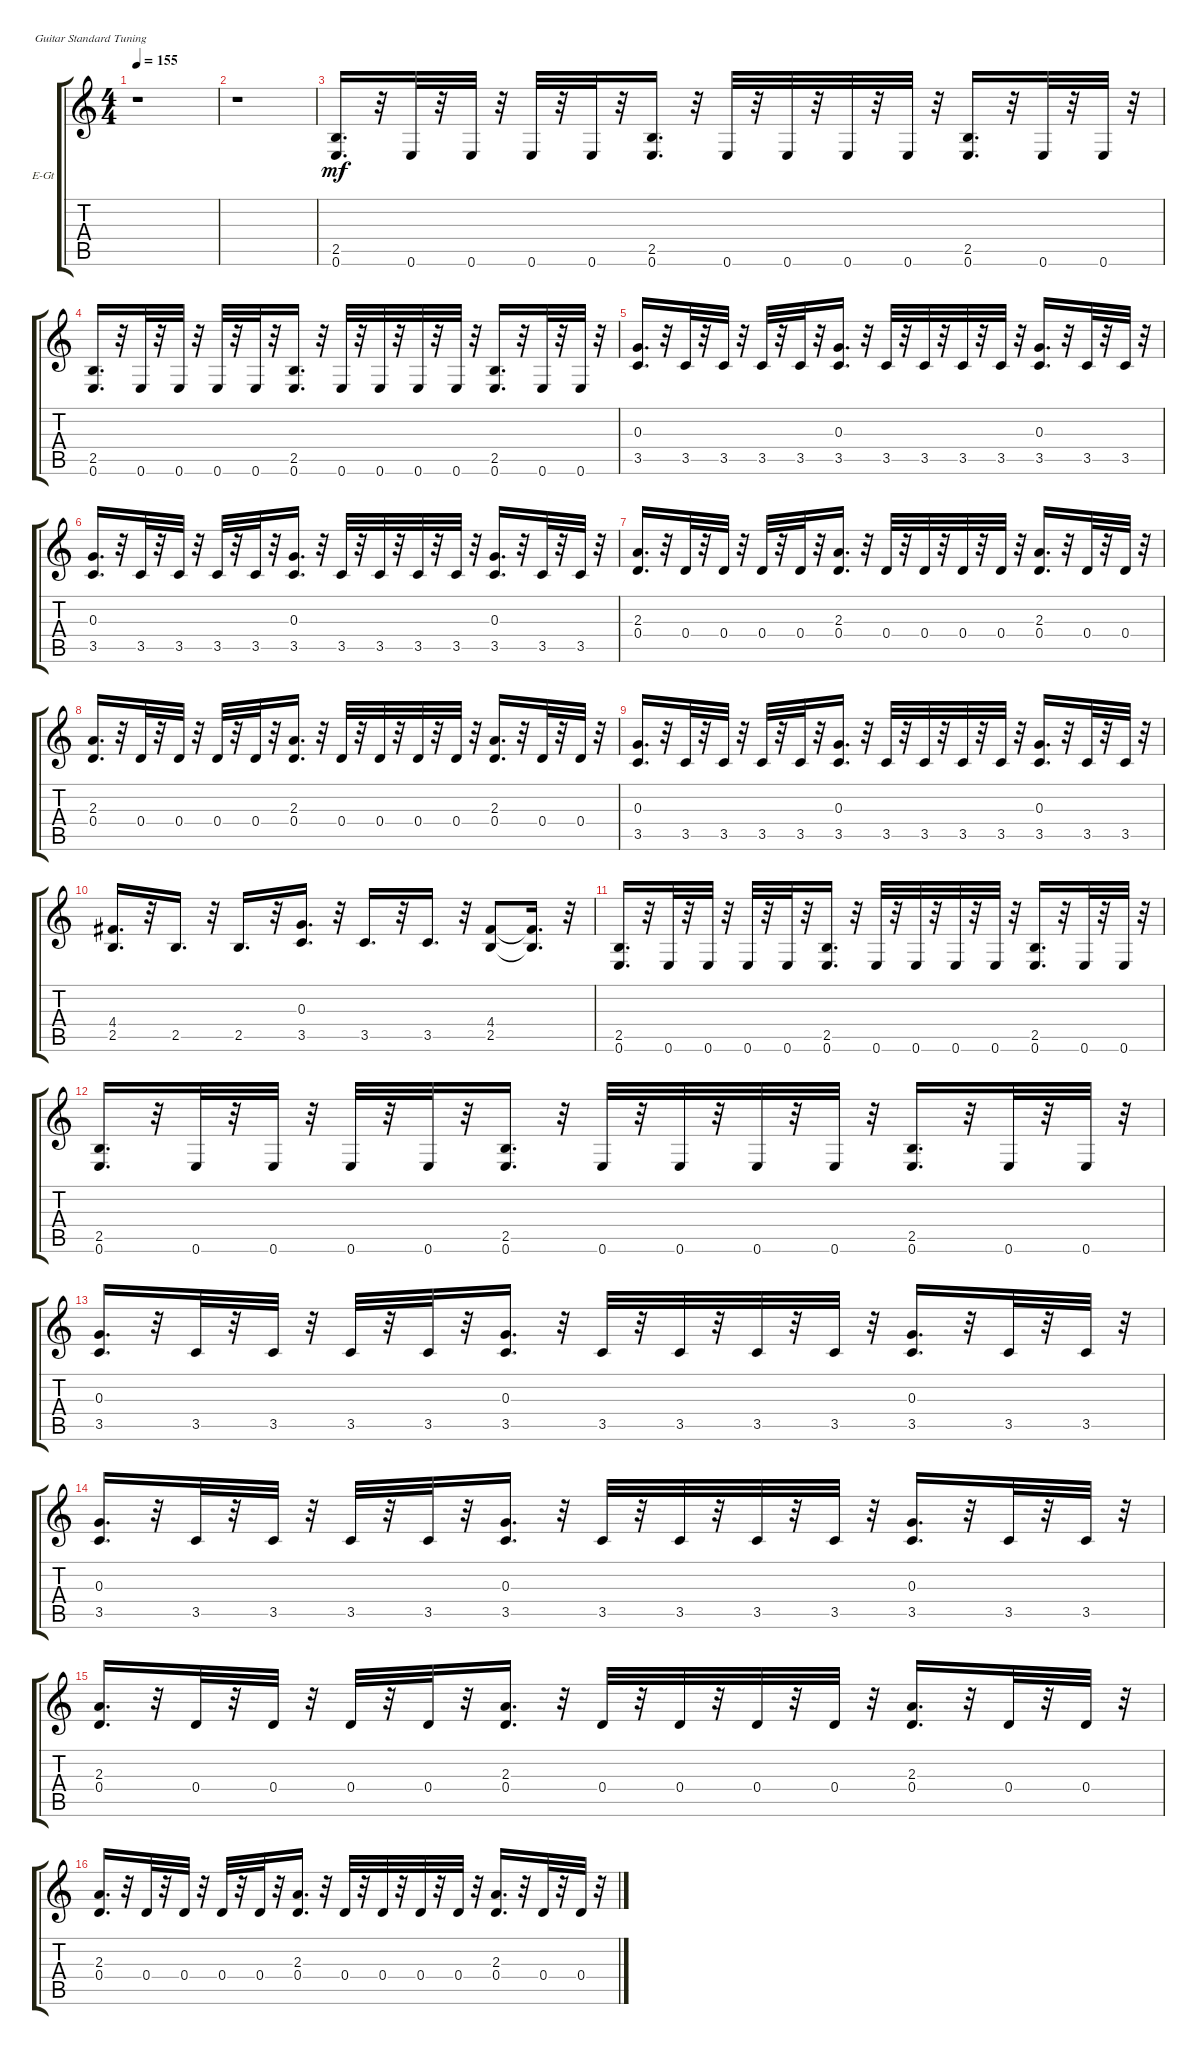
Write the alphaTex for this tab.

\bracketExtendMode groupsimilarinstruments
\firstSystemTrackNameOrientation horizontal
\otherSystemsTrackNameOrientation horizontal
\track ("" "E-Gt") {instrument electricguitarclean}
\staff {score tabs}
\tuning (E4 B3 G3 D3 A2 E2)
\ts (4 4)
\tempo 155
\clef g2
\ks c
r.1{dy mf instrument electricguitarclean} |
r.1 |
(2.5 0.6).16{d} r.32 0.6.32 r.32 0.6.32 r.32 0.6.32 r.32 0.6.32 r.32 (2.5 0.6).16{d} r.32 0.6.32 r.32 0.6.32 r.32 0.6.32 r.32 0.6.32 r.32 (2.5 0.6).16{d} r.32 0.6.32 r.32 0.6.32 r.32 |
(2.5 0.6).16{d} r.32 0.6.32 r.32 0.6.32 r.32 0.6.32 r.32 0.6.32 r.32 (2.5 0.6).16{d} r.32 0.6.32 r.32 0.6.32 r.32 0.6.32 r.32 0.6.32 r.32 (2.5 0.6).16{d} r.32 0.6.32 r.32 0.6.32 r.32 |
(0.3 3.5).16{d} r.32 3.5.32 r.32 3.5.32 r.32 3.5.32 r.32 3.5.32 r.32 (0.3 3.5).16{d} r.32 3.5.32 r.32 3.5.32 r.32 3.5.32 r.32 3.5.32 r.32 (0.3 3.5).16{d} r.32 3.5.32 r.32 3.5.32 r.32 |
(0.3 3.5).16{d} r.32 3.5.32 r.32 3.5.32 r.32 3.5.32 r.32 3.5.32 r.32 (0.3 3.5).16{d} r.32 3.5.32 r.32 3.5.32 r.32 3.5.32 r.32 3.5.32 r.32 (0.3 3.5).16{d} r.32 3.5.32 r.32 3.5.32 r.32 |
(2.3 0.4).16{d} r.32 0.4.32 r.32 0.4.32 r.32 0.4.32 r.32 0.4.32 r.32 (2.3 0.4).16{d} r.32 0.4.32 r.32 0.4.32 r.32 0.4.32 r.32 0.4.32 r.32 (2.3 0.4).16{d} r.32 0.4.32 r.32 0.4.32 r.32 |
(2.3 0.4).16{d} r.32 0.4.32 r.32 0.4.32 r.32 0.4.32 r.32 0.4.32 r.32 (2.3 0.4).16{d} r.32 0.4.32 r.32 0.4.32 r.32 0.4.32 r.32 0.4.32 r.32 (2.3 0.4).16{d} r.32 0.4.32 r.32 0.4.32 r.32 |
(0.3 3.5).16{d} r.32 3.5.32 r.32 3.5.32 r.32 3.5.32 r.32 3.5.32 r.32 (0.3 3.5).16{d} r.32 3.5.32 r.32 3.5.32 r.32 3.5.32 r.32 3.5.32 r.32 (0.3 3.5).16{d} r.32 3.5.32 r.32 3.5.32 r.32 |
(4.4 2.5).16{d} r.32 2.5.16{d} r.32 2.5.16{d} r.32 (0.3 3.5).16{d} r.32 3.5.16{d} r.32 3.5.16{d} r.32 (4.4 2.5).8 (4.4{t} 2.5{t}).16{d} r.32 |
(2.5 0.6).16{d} r.32 0.6.32 r.32 0.6.32 r.32 0.6.32 r.32 0.6.32 r.32 (2.5 0.6).16{d} r.32 0.6.32 r.32 0.6.32 r.32 0.6.32 r.32 0.6.32 r.32 (2.5 0.6).16{d} r.32 0.6.32 r.32 0.6.32 r.32 |
(2.5 0.6).16{d} r.32 0.6.32 r.32 0.6.32 r.32 0.6.32 r.32 0.6.32 r.32 (2.5 0.6).16{d} r.32 0.6.32 r.32 0.6.32 r.32 0.6.32 r.32 0.6.32 r.32 (2.5 0.6).16{d} r.32 0.6.32 r.32 0.6.32 r.32 |
(0.3 3.5).16{d} r.32 3.5.32 r.32 3.5.32 r.32 3.5.32 r.32 3.5.32 r.32 (0.3 3.5).16{d} r.32 3.5.32 r.32 3.5.32 r.32 3.5.32 r.32 3.5.32 r.32 (0.3 3.5).16{d} r.32 3.5.32 r.32 3.5.32 r.32 |
(0.3 3.5).16{d} r.32 3.5.32 r.32 3.5.32 r.32 3.5.32 r.32 3.5.32 r.32 (0.3 3.5).16{d} r.32 3.5.32 r.32 3.5.32 r.32 3.5.32 r.32 3.5.32 r.32 (0.3 3.5).16{d} r.32 3.5.32 r.32 3.5.32 r.32 |
(2.3 0.4).16{d} r.32 0.4.32 r.32 0.4.32 r.32 0.4.32 r.32 0.4.32 r.32 (2.3 0.4).16{d} r.32 0.4.32 r.32 0.4.32 r.32 0.4.32 r.32 0.4.32 r.32 (2.3 0.4).16{d} r.32 0.4.32 r.32 0.4.32 r.32 |
(2.3 0.4).16{d} r.32 0.4.32 r.32 0.4.32 r.32 0.4.32 r.32 0.4.32 r.32 (2.3 0.4).16{d} r.32 0.4.32 r.32 0.4.32 r.32 0.4.32 r.32 0.4.32 r.32 (2.3 0.4).16{d} r.32 0.4.32 r.32 0.4.32 r.32
